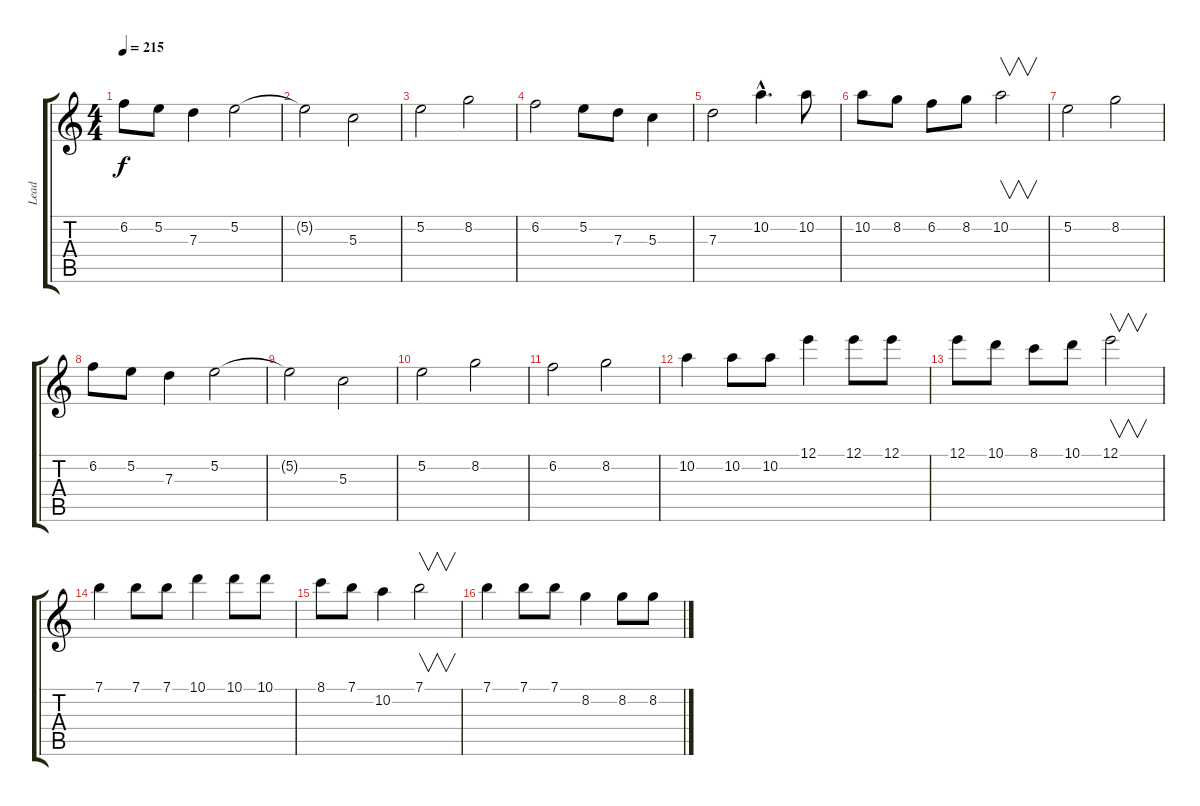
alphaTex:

\track ("Lead" "Lead") {instrument distortionguitar}
\staff {score tabs}
\tuning (E4 B3 G3 D3 A2 E2) {hide}
\ts (4 4)
\tempo 215
\clef g2
\ks c
6.2.8{dy f} 5.2.8 7.3.4 5.2.2 |
5.2{t}.2 5.3.2 |
5.2.2 8.2.2 |
6.2.2 5.2.8 7.3.8 5.3.4 |
7.3.2 10.2{hac}.4{d} 10.2.8 |
10.2.8 8.2.8 6.2.8 8.2.8 10.2.2{v} |
5.2.2 8.2.2 |
6.2.8 5.2.8 7.3.4 5.2.2 |
5.2{t}.2 5.3.2 |
5.2.2 8.2.2 |
6.2.2 8.2.2 |
10.2.4 10.2.8 10.2.8 12.1.4 12.1.8 12.1.8 |
12.1.8 10.1.8 8.1.8 10.1.8 12.1.2{v} |
7.1.4 7.1.8 7.1.8 10.1.4 10.1.8 10.1.8 |
8.1.8 7.1.8 10.2.4 7.1.2{v} |
7.1.4 7.1.8 7.1.8 8.2.4 8.2.8 8.2.8
